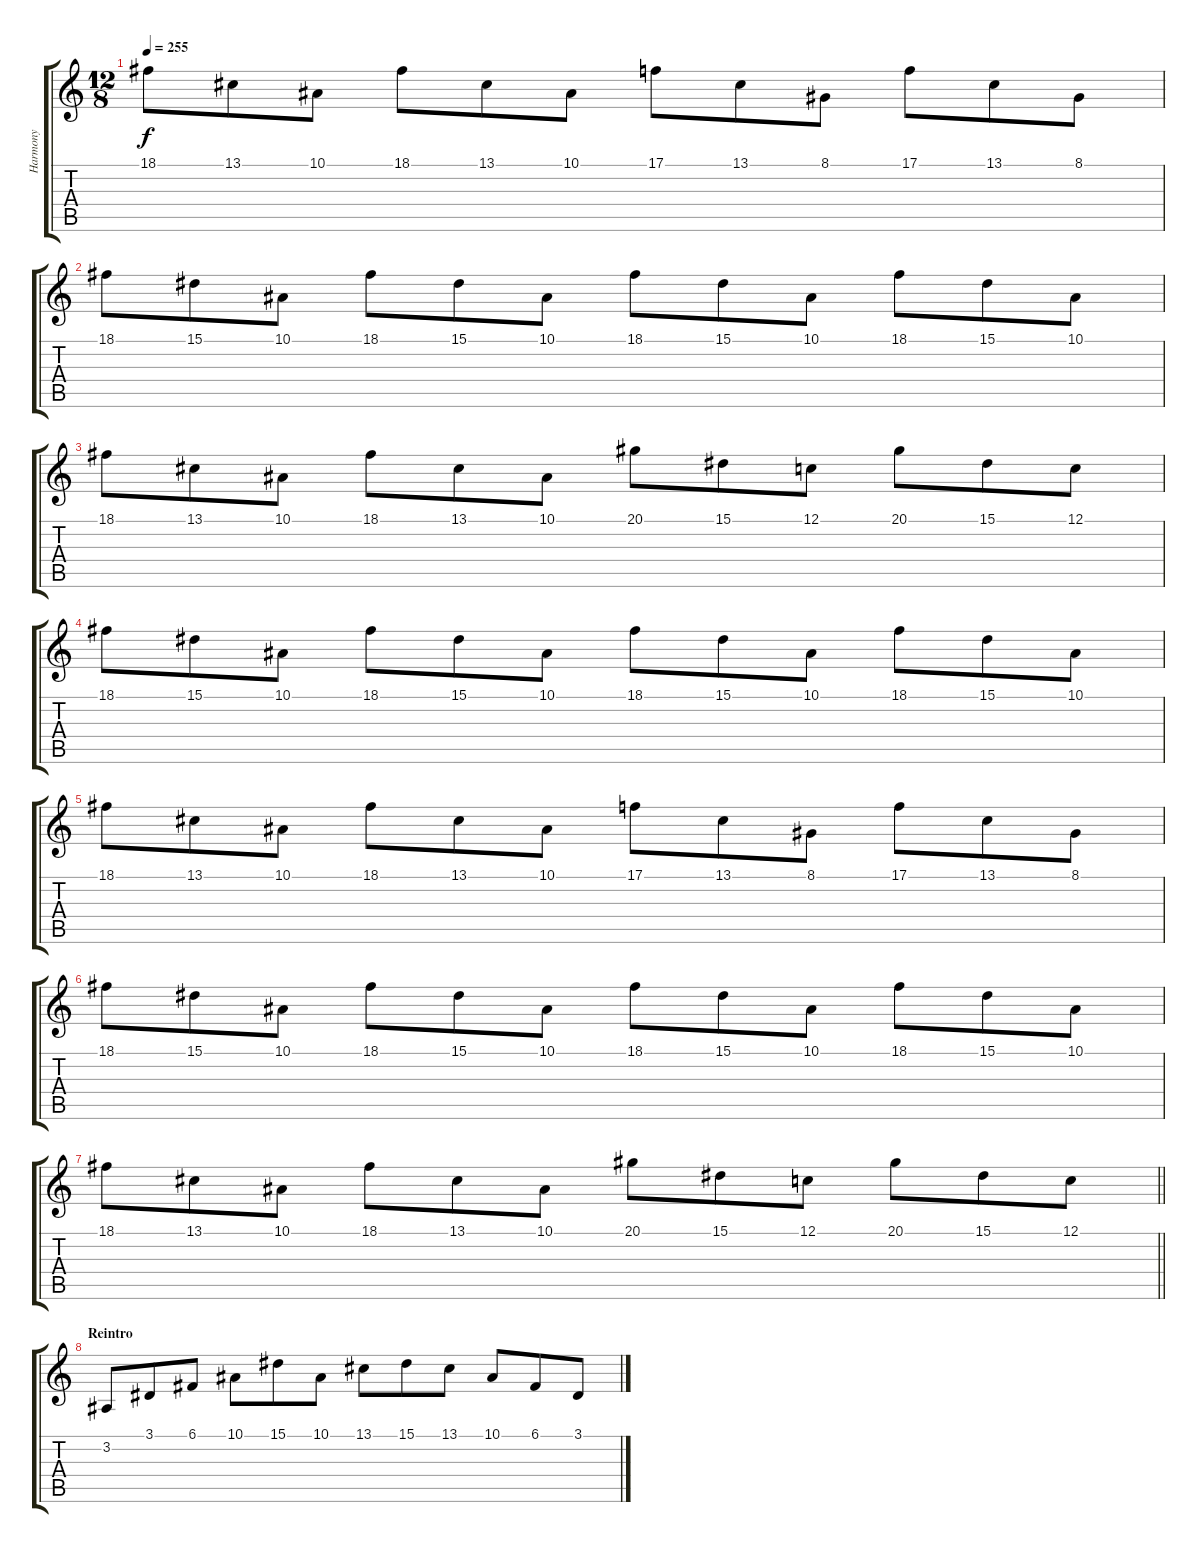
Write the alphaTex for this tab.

\track ("Harmony" "Harmony") {instrument shamisen}
\staff {score tabs}
\tuning (C4 G3 Eb3 Bb2 F2 C2) {hide}
\ts (12 8)
\tempo 255
\clef g2
\ks c
18.1.8{dy f} 13.1.8 10.1.8 18.1.8 13.1.8 10.1.8 17.1.8 13.1.8 8.1.8 17.1.8 13.1.8 8.1.8 |
18.1.8 15.1.8 10.1.8 18.1.8 15.1.8 10.1.8 18.1.8 15.1.8 10.1.8 18.1.8 15.1.8 10.1.8 |
18.1.8 13.1.8 10.1.8 18.1.8 13.1.8 10.1.8 20.1.8 15.1.8 12.1.8 20.1.8 15.1.8 12.1.8 |
18.1.8 15.1.8 10.1.8 18.1.8 15.1.8 10.1.8 18.1.8 15.1.8 10.1.8 18.1.8 15.1.8 10.1.8 |
18.1.8 13.1.8 10.1.8 18.1.8 13.1.8 10.1.8 17.1.8 13.1.8 8.1.8 17.1.8 13.1.8 8.1.8 |
18.1.8 15.1.8 10.1.8 18.1.8 15.1.8 10.1.8 18.1.8 15.1.8 10.1.8 18.1.8 15.1.8 10.1.8 |
\barLineRight lightlight
18.1.8 13.1.8 10.1.8 18.1.8 13.1.8 10.1.8 20.1.8 15.1.8 12.1.8 20.1.8 15.1.8 12.1.8 |
\section ("" "Reintro")
3.2.8 3.1.8 6.1.8 10.1.8 15.1.8 10.1.8 13.1.8 15.1.8 13.1.8 10.1.8 6.1.8 3.1.8
